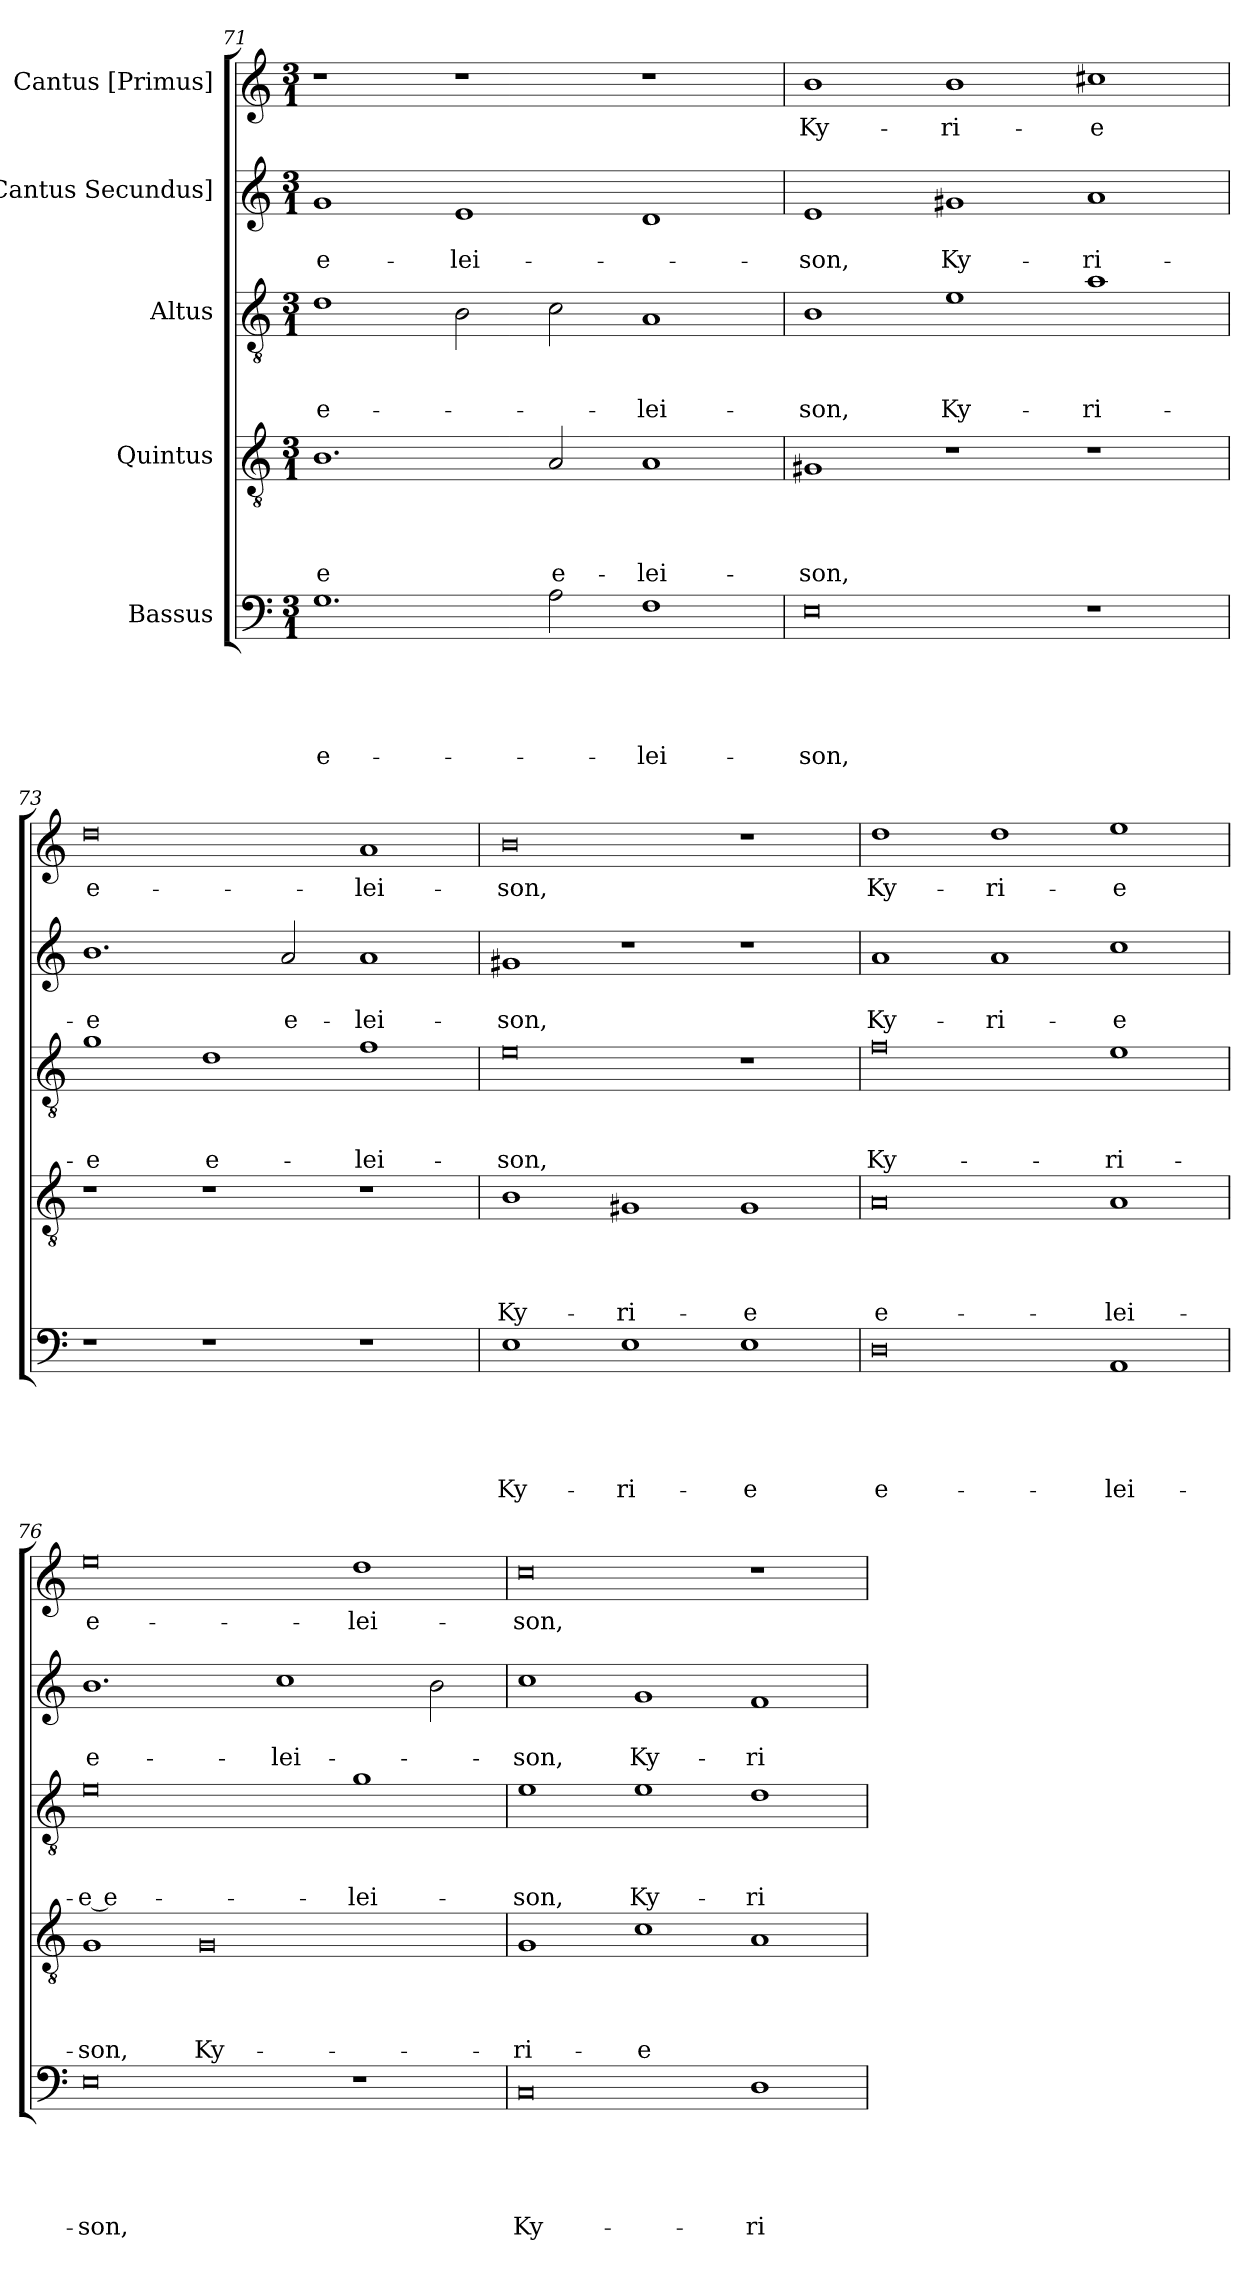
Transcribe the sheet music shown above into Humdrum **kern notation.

**kern	**text	**text	**text	**text	**text	**kern	**text	**text	**text	**text	**kern	**text	**text	**text	**kern	**text	**text	**kern	**text
*part5	*part5	*part5	*part5	*part5	*part5	*part4	*part4	*part4	*part4	*part4	*part3	*part3	*part3	*part3	*part2	*part2	*part2	*part1	*part1
*staff5	*staff5	*staff5	*staff5	*staff5	*staff5	*staff4	*staff4	*staff4	*staff4	*staff4	*staff3	*staff3	*staff3	*staff3	*staff2	*staff2	*staff2	*staff1	*staff1
*I"Bassus	*	*	*	*	*	*I"Quintus	*	*	*	*	*I"Altus	*	*	*	*I"[Cantus Secundus]	*	*	*I"Cantus [Primus]	*
*clefF4	*	*	*	*	*	*clefGv2	*	*	*	*	*clefGv2	*	*	*	*clefG2	*	*	*clefG2	*
*k[]	*	*	*	*	*	*k[]	*	*	*	*	*k[]	*	*	*	*k[]	*	*	*k[]	*
*M3/1	*	*	*	*	*	*M3/1	*	*	*	*	*M3/1	*	*	*	*M3/1	*	*	*M3/1	*
=71	=71	=71	=71	=71	=71	=71	=71	=71	=71	=71	=71	=71	=71	=71	=71	=71	=71	=71	=71
1.G\	.	.	.	.	e-	1.B\	.	.	.	-e	1d\	.	.	e-	1g/	.	e-	1r	.
.	.	.	.	.	.	.	.	.	.	.	2B\	.	.	.	1e/	.	-lei-	1r	.
2A\	.	.	.	.	.	2A/	.	.	.	e-	2c\	.	.	.	.	.	.	.	.
1F\	.	.	.	.	-lei-	1A/	.	.	.	-lei-	1A/	.	.	-lei-	1d/	.	.	1r	.
=72	=72	=72	=72	=72	=72	=72	=72	=72	=72	=72	=72	=72	=72	=72	=72	=72	=72	=72	=72
0E\	.	.	.	.	-son,	1G#X/	.	.	.	-son,	1B\	.	.	-son,	1e/	.	-son,	1b\	Ky-
.	.	.	.	.	.	1r	.	.	.	.	1e\	.	.	Ky-	1g#X/	.	Ky-	1b\	-ri-
1r	.	.	.	.	.	1r	.	.	.	.	1a\	.	.	-ri-	1a/	.	-ri-	1cc#X\	-e
=73	=73	=73	=73	=73	=73	=73	=73	=73	=73	=73	=73	=73	=73	=73	=73	=73	=73	=73	=73
1r	.	.	.	.	.	1r	.	.	.	.	1g\	.	.	-e	1.b\	.	-e	0dd\	e-
1r	.	.	.	.	.	1r	.	.	.	.	1d\	.	.	e-	.	.	.	.	.
.	.	.	.	.	.	.	.	.	.	.	.	.	.	.	2a/	.	e-	.	.
1r	.	.	.	.	.	1r	.	.	.	.	1f\	.	.	-lei-	1a/	.	-lei-	1a/	-lei-
=74	=74	=74	=74	=74	=74	=74	=74	=74	=74	=74	=74	=74	=74	=74	=74	=74	=74	=74	=74
1E\	.	.	.	.	Ky-	1B\	.	.	.	Ky-	0e\	.	.	-son,	1g#X/	.	-son,	0b\	-son,
1E\	.	.	.	.	-ri-	1G#X/	.	.	.	-ri-	.	.	.	.	1r	.	.	.	.
1E\	.	.	.	.	-e	1G#/	.	.	.	-e	1r	.	.	.	1r	.	.	1r	.
=75	=75	=75	=75	=75	=75	=75	=75	=75	=75	=75	=75	=75	=75	=75	=75	=75	=75	=75	=75
0D\	.	.	.	.	e-	0A/	.	.	.	e-	0f\	.	.	Ky-	1a/	.	Ky-	1dd\	Ky-
.	.	.	.	.	.	.	.	.	.	.	.	.	.	.	1a/	.	-ri-	1dd\	-ri-
1AA/	.	.	.	.	-lei-	1A/	.	.	.	-lei-	1e\	.	.	-ri-	1cc\	.	-e	1ee\	-e
=76	=76	=76	=76	=76	=76	=76	=76	=76	=76	=76	=76	=76	=76	=76	=76	=76	=76	=76	=76
0E\	.	.	.	.	-son,	1G/	.	.	.	-son,	0e\	.	.	-e e-	1.b\	.	e-	0ee\	e-
.	.	.	.	.	.	0G/	.	.	.	Ky-	.	.	.	.	.	.	.	.	.
.	.	.	.	.	.	.	.	.	.	.	.	.	.	.	1cc\	.	-lei-	.	.
1r	.	.	.	.	.	.	.	.	.	.	1g\	.	.	-lei-	.	.	.	1dd\	-lei-
.	.	.	.	.	.	.	.	.	.	.	.	.	.	.	2b\	.	.	.	.
=77	=77	=77	=77	=77	=77	=77	=77	=77	=77	=77	=77	=77	=77	=77	=77	=77	=77	=77	=77
0C/	.	.	.	.	Ky-	1G/	.	.	.	-ri-	1e\	.	.	-son,	1cc\	.	-son,	0cc\	-son,
.	.	.	.	.	.	1c\	.	.	.	-e	1e\	.	.	Ky-	1g/	.	Ky-	.	.
1D\	.	.	.	.	-ri-	1A/	.	.	.	.	1d\	.	.	-ri-	1f/	.	-ri-	1r	.
=	=	=	=	=	=	=	=	=	=	=	=	=	=	=	=	=	=	=	=
*-	*-	*-	*-	*-	*-	*-	*-	*-	*-	*-	*-	*-	*-	*-	*-	*-	*-	*-	*-
